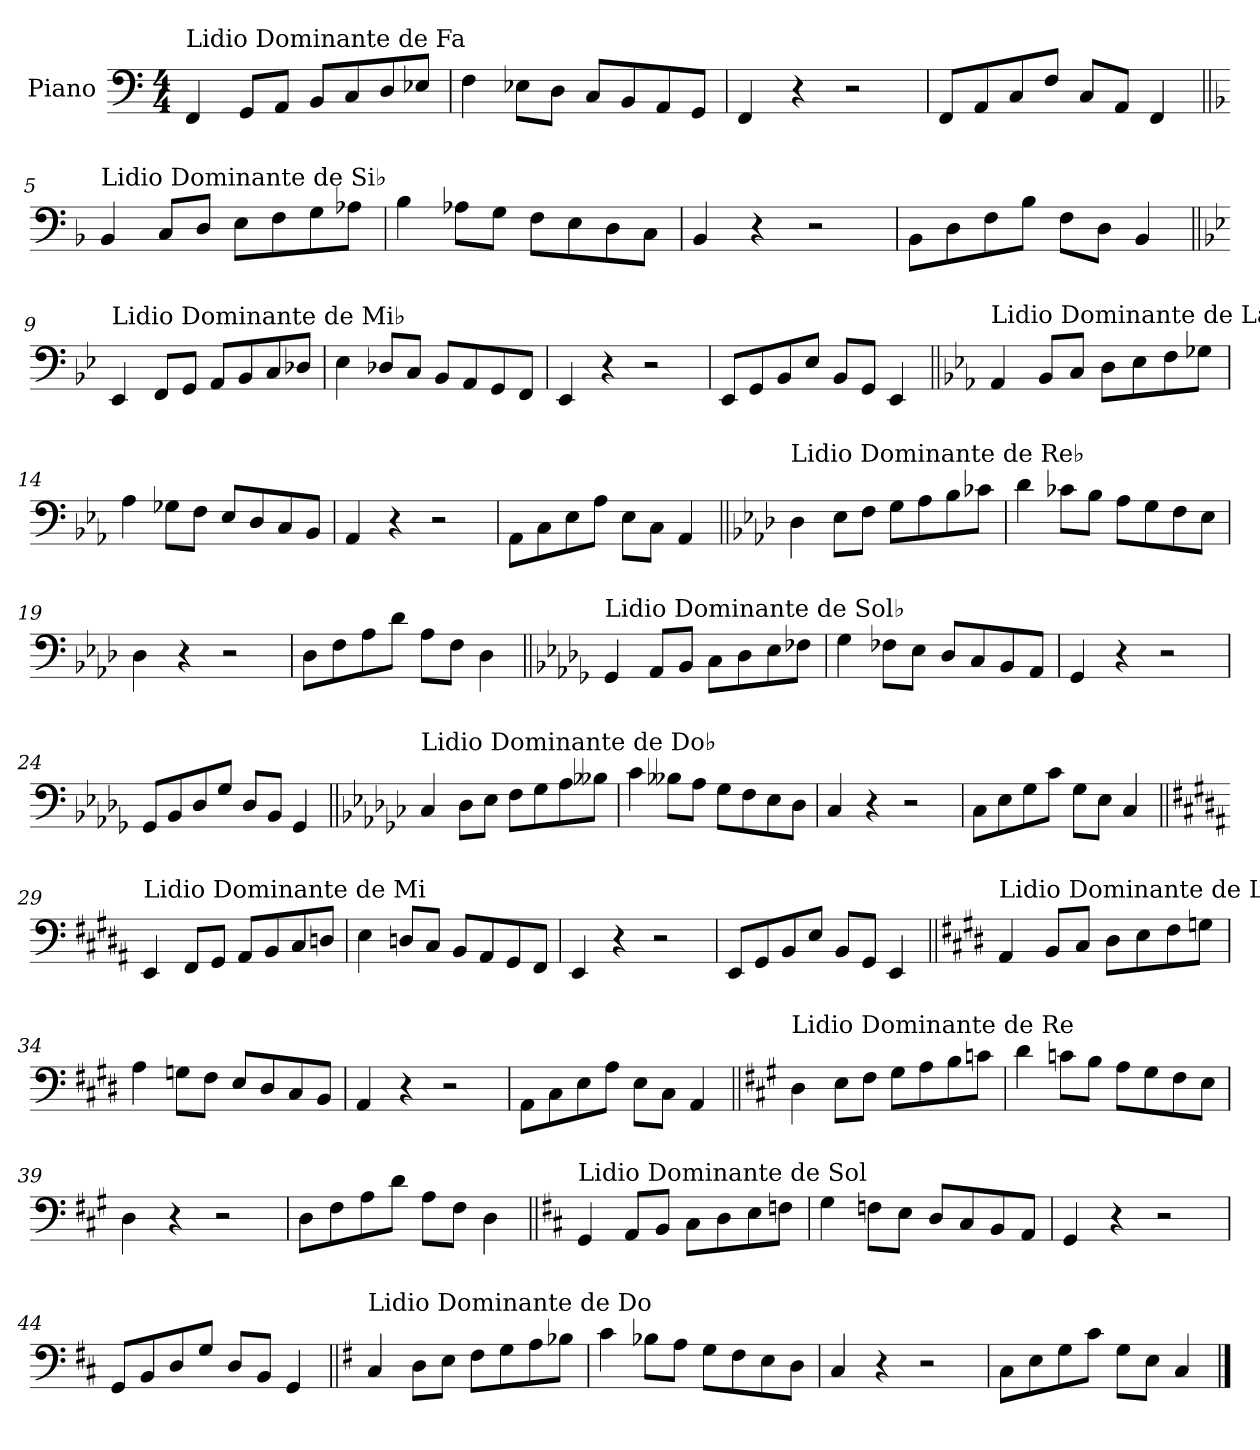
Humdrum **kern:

**kern
*part1
*staff1
*I"Piano
*I'Pno.
*clefF4
*k[]
*M4/4
=1
!LO:TX:a:t=Lidio Dominante de Fa
4FF/
8GG/L
8AA/J
8BB/L
8C/
8D/
8E-X/J
=2
4F\
8E-X\L
8D\J
8C/L
8BB/
8AA/
8GG/J
=3
4FF/
4r
2r
=4
8FF/L
8AA/
8C/
8F/J
8C/L
8AA/J
4FF/
!!LO:LB:g=z
=5||
*k[b-]
!LO:TX:a:t=Lidio Dominante de Si♭
4BB-/
8C/L
8D/J
8E\L
8F\
8G\
8A-X\J
=6
4B-\
8A-X\L
8G\J
8F\L
8E\
8D\
8C\J
=7
4BB-/
4r
2r
=8
8BB-\L
8D\
8F\
8B-\J
8F\L
8D\J
4BB-/
!!LO:LB:g=z
=9||
*k[b-e-]
!LO:TX:a:t=Lidio Dominante de Mi♭
4EE-/
8FF/L
8GG/J
8AA/L
8BB-/
8C/
8D-X/J
=10
4E-\
8D-X/L
8C/J
8BB-/L
8AA/
8GG/
8FF/J
=11
4EE-/
4r
2r
=12
8EE-/L
8GG/
8BB-/
8E-/J
8BB-/L
8GG/J
4EE-/
!!LO:LB:g=z
=13||
*k[b-e-a-]
!LO:TX:a:t=Lidio Dominante de La♭
4AA-/
8BB-/L
8C/J
8D\L
8E-\
8F\
8G-X\J
=14
4A-\
8G-X\L
8F\J
8E-/L
8D/
8C/
8BB-/J
=15
4AA-/
4r
2r
=16
8AA-\L
8C\
8E-\
8A-\J
8E-\L
8C\J
4AA-/
!!LO:LB:g=z
=17||
*k[b-e-a-d-]
!LO:TX:a:t=Lidio Dominante de Re♭
4D-\
8E-\L
8F\J
8G\L
8A-\
8B-\
8c-X\J
=18
4d-\
8c-X\L
8B-\J
8A-\L
8G\
8F\
8E-\J
=19
4D-\
4r
2r
=20
8D-\L
8F\
8A-\
8d-\J
8A-\L
8F\J
4D-\
!!LO:LB:g=z
=21||
*k[b-e-a-d-g-]
!LO:TX:a:t=Lidio Dominante de Sol♭
4GG-/
8AA-/L
8BB-/J
8C\L
8D-\
8E-\
8F-X\J
=22
4G-\
8F-X\L
8E-\J
8D-/L
8C/
8BB-/
8AA-/J
=23
4GG-/
4r
2r
=24
8GG-/L
8BB-/
8D-/
8G-/J
8D-/L
8BB-/J
4GG-/
!!LO:LB:g=z
=25||
*k[b-e-a-d-g-c-]
!LO:TX:a:t=Lidio Dominante de Do♭
4C-/
8D-\L
8E-\J
8F\L
8G-\
8A-\
8B--X\J
=26
4c-\
8B--X\L
8A-\J
8G-\L
8F\
8E-\
8D-\J
=27
4C-/
4r
2r
=28
8C-\L
8E-\
8G-\
8c-\J
8G-\L
8E-\J
4C-/
!!LO:LB:g=z
=29||
*k[f#c#g#d#a#]
!LO:TX:a:t=Lidio Dominante de Mi
4EE/
8FF#/L
8GG#/J
8AA#/L
8BB/
8C#/
8Dn/J
=30
4E\
8Dn/L
8C#/J
8BB/L
8AA#/
8GG#/
8FF#/J
=31
4EE/
4r
2r
=32
8EE/L
8GG#/
8BB/
8E/J
8BB/L
8GG#/J
4EE/
!!LO:LB:g=z
=33||
*k[f#c#g#d#]
!LO:TX:a:t=Lidio Dominante de La
4AA/
8BB/L
8C#/J
8D#\L
8E\
8F#\
8Gn\J
=34
4A\
8Gn\L
8F#\J
8E/L
8D#/
8C#/
8BB/J
=35
4AA/
4r
2r
=36
8AA\L
8C#\
8E\
8A\J
8E\L
8C#\J
4AA/
!!LO:LB:g=z
=37||
*k[f#c#g#]
!LO:TX:a:t=Lidio Dominante de Re
4D\
8E\L
8F#\J
8G#\L
8A\
8B\
8cn\J
=38
4d\
8cn\L
8B\J
8A\L
8G#\
8F#\
8E\J
=39
4D\
4r
2r
=40
8D\L
8F#\
8A\
8d\J
8A\L
8F#\J
4D\
!!LO:LB:g=z
=41||
*k[f#c#]
!LO:TX:a:t=Lidio Dominante de Sol
4GG/
8AA/L
8BB/J
8C#\L
8D\
8E\
8Fn\J
=42
4G\
8Fn\L
8E\J
8D/L
8C#/
8BB/
8AA/J
=43
4GG/
4r
2r
=44
8GG/L
8BB/
8D/
8G/J
8D/L
8BB/J
4GG/
!!LO:LB:g=z
=45||
*k[f#]
!LO:TX:a:t=Lidio Dominante de Do
4C/
8D\L
8E\J
8F#\L
8G\
8A\
8B-X\J
=46
4c\
8B-X\L
8A\J
8G\L
8F#\
8E\
8D\J
=47
4C/
4r
2r
=48
8C\L
8E\
8G\
8c\J
8G\L
8E\J
4C/
==
*-
